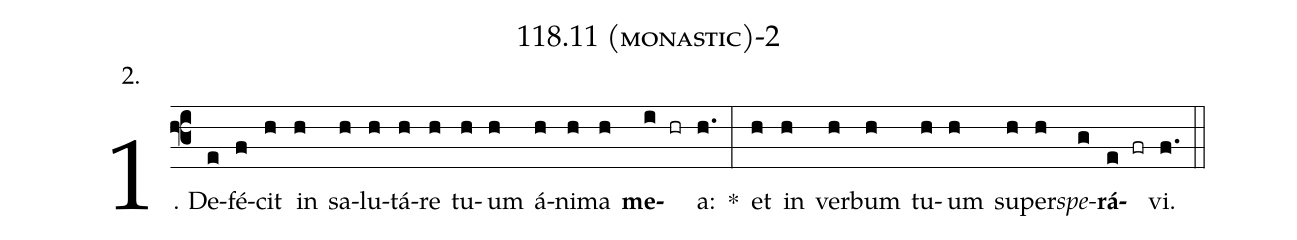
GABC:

name: 118.11 (monastic)-2;
annotation: 2.;
%%
(f3)1. De(e)fé(f)cit(h) in(h) sa(h)lu(h)tá(h)re(h) tu(h)um(h) á(h)ni(h)ma(h) <b>me</b>(i hr)a:(h.) *(:) et(h) in(h) ver(h)bum(h) tu(h)um(h) su(h)per(h)<i>spe</i>(g)<b>rá</b>(e fr)vi.(f.) (::)
